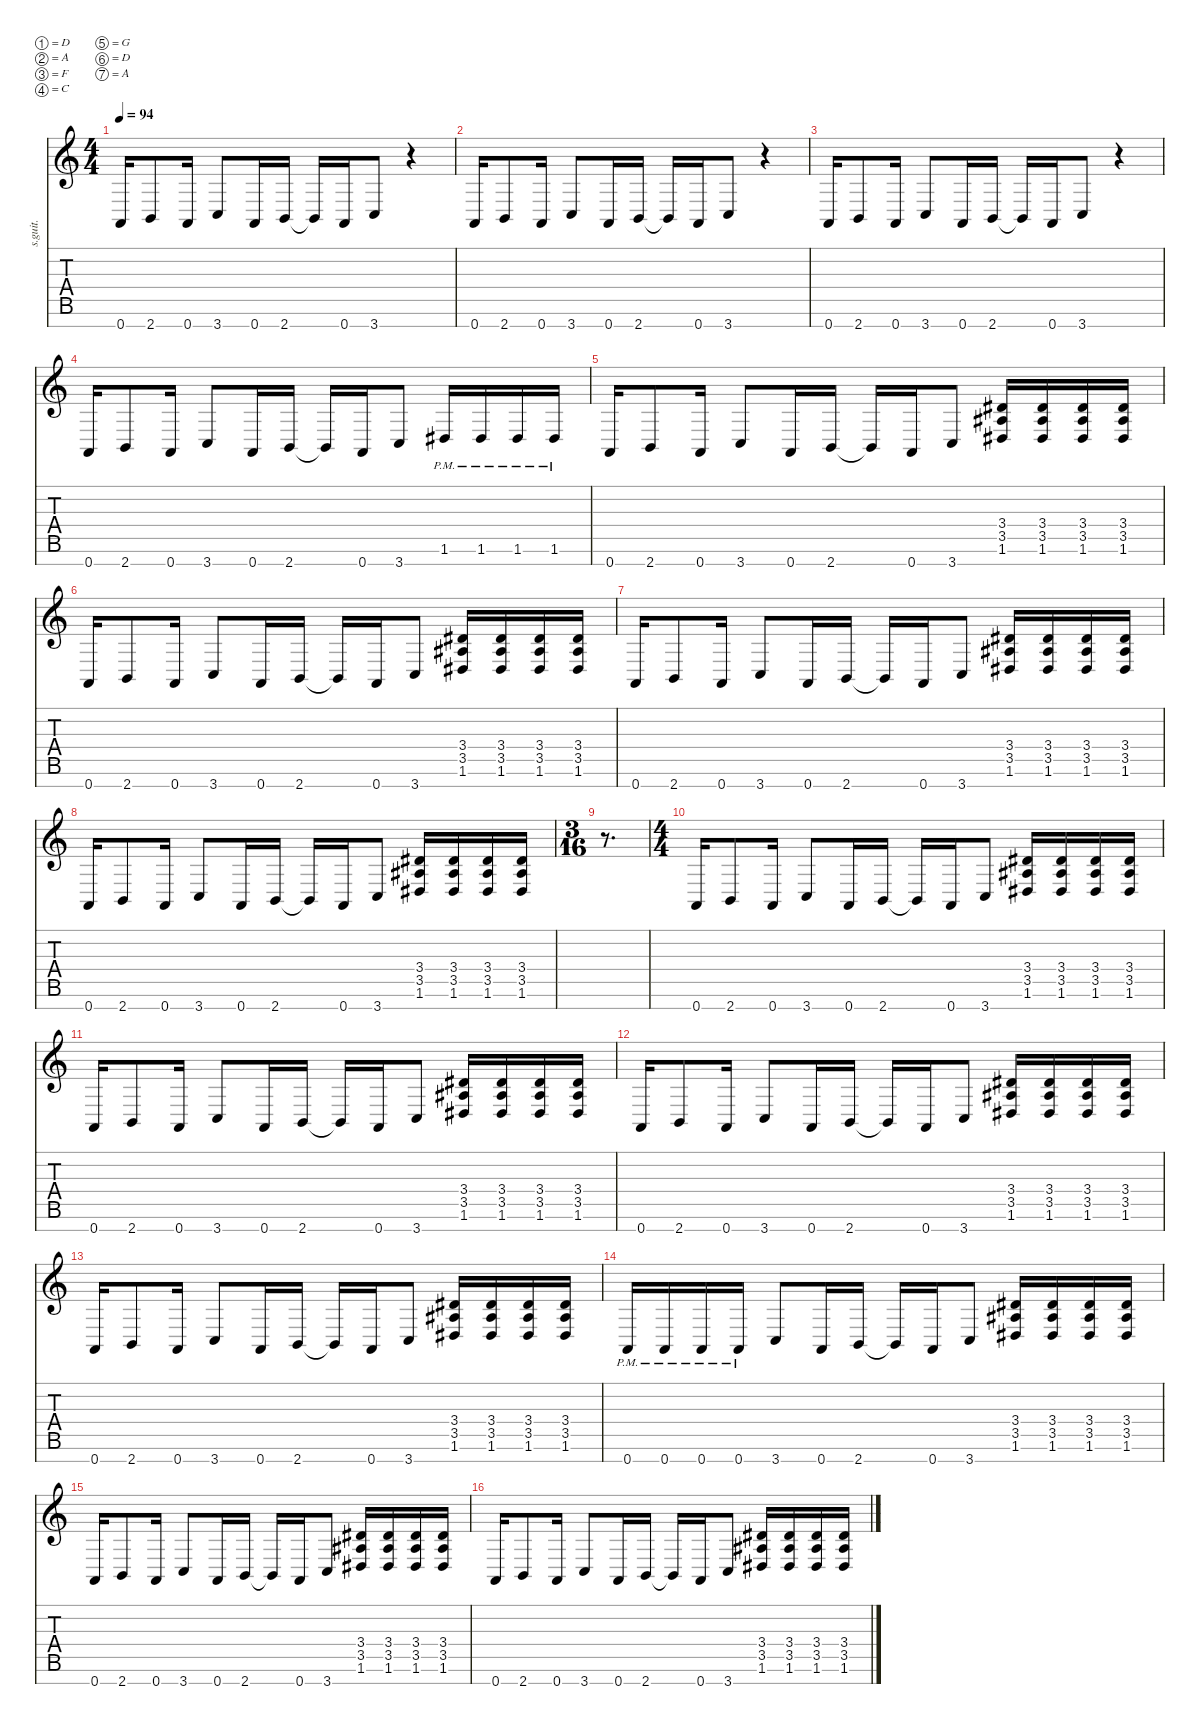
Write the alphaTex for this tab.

\defaultSystemsLayout 4
\hideDynamics
\bracketExtendMode nobrackets
\track ("Brian \"Head\" Welch" "s.guit.") {instrument distortionguitar}
\staff {score tabs}
\tuning (D4 A3 F3 C3 G2 D2 A1)
\ts (4 4)
\tempo 94
\clef g2
\ks c
0.7.16{dy f} 2.7.8 0.7.16 3.7.8 0.7.16 2.7.16 2.7{t}.16 0.7.16 3.7.8 r.4 |
0.7.16 2.7.8 0.7.16 3.7.8 0.7.16 2.7.16 2.7{t}.16 0.7.16 3.7.8 r.4 |
0.7.16 2.7.8 0.7.16 3.7.8 0.7.16 2.7.16 2.7{t}.16 0.7.16 3.7.8 r.4 |
0.7.16 2.7.8 0.7.16 3.7.8 0.7.16 2.7.16 2.7{t}.16 0.7.16 3.7.8 1.6{pm acc #}.16 1.6{pm acc #}.16 1.6{pm acc #}.16 1.6{pm acc #}.16 |
0.7.16 2.7.8 0.7.16 3.7.8 0.7.16 2.7.16 2.7{t}.16 0.7.16 3.7.8 (1.6{acc #} 3.5{acc #} 3.4{acc #}).16 (1.6{acc #} 3.4{acc #} 3.5{acc #}).16 (1.6{acc #} 3.5{acc #} 3.4{acc #}).16 (1.6{acc #} 3.4{acc #} 3.5{acc #}).16 |
0.7.16 2.7.8 0.7.16 3.7.8 0.7.16 2.7.16 2.7{t}.16 0.7.16 3.7.8 (1.6{acc #} 3.5{acc #} 3.4{acc #}).16 (1.6{acc #} 3.4{acc #} 3.5{acc #}).16 (1.6{acc #} 3.5{acc #} 3.4{acc #}).16 (1.6{acc #} 3.4{acc #} 3.5{acc #}).16 |
0.7.16 2.7.8 0.7.16 3.7.8 0.7.16 2.7.16 2.7{t}.16 0.7.16 3.7.8 (1.6{acc #} 3.5{acc #} 3.4{acc #}).16 (1.6{acc #} 3.4{acc #} 3.5{acc #}).16 (1.6{acc #} 3.5{acc #} 3.4{acc #}).16 (1.6{acc #} 3.4{acc #} 3.5{acc #}).16 |
0.7.16 2.7.8 0.7.16 3.7.8 0.7.16 2.7.16 2.7{t}.16 0.7.16 3.7.8 (1.6{acc #} 3.5{acc #} 3.4{acc #}).16 (1.6{acc #} 3.4{acc #} 3.5{acc #}).16 (1.6{acc #} 3.5{acc #} 3.4{acc #}).16 (1.6{acc #} 3.4{acc #} 3.5{acc #}).16 |
\ts (3 16)
\beaming (8 2 2 2 2)
r.8{d} |
\ts (4 4)
\beaming (8 2 2 2 2)
0.7.16 2.7.8 0.7.16 3.7.8 0.7.16 2.7.16 2.7{t}.16 0.7.16 3.7.8 (1.6{acc #} 3.5{acc #} 3.4{acc #}).16 (1.6{acc #} 3.5{acc #} 3.4{acc #}).16 (1.6{acc #} 3.4{acc #} 3.5{acc #}).16 (1.6{acc #} 3.5{acc #} 3.4{acc #}).16 |
0.7.16 2.7.8 0.7.16 3.7.8 0.7.16 2.7.16 2.7{t}.16 0.7.16 3.7.8 (1.6{acc #} 3.4{acc #} 3.5{acc #}).16 (1.6{acc #} 3.5{acc #} 3.4{acc #}).16 (1.6{acc #} 3.4{acc #} 3.5{acc #}).16 (1.6{acc #} 3.5{acc #} 3.4{acc #}).16 |
0.7.16 2.7.8 0.7.16 3.7.8 0.7.16 2.7.16 2.7{t}.16 0.7.16 3.7.8 (1.6{acc #} 3.5{acc #} 3.4{acc #}).16 (1.6{acc #} 3.4{acc #} 3.5{acc #}).16 (1.6{acc #} 3.5{acc #} 3.4{acc #}).16 (1.6{acc #} 3.4{acc #} 3.5{acc #}).16 |
0.7.16 2.7.8 0.7.16 3.7.8 0.7.16 2.7.16 2.7{t}.16 0.7.16 3.7.8 (1.6{acc #} 3.5{acc #} 3.4{acc #}).16 (1.6{acc #} 3.5{acc #} 3.4{acc #}).16 (1.6{acc #} 3.5{acc #} 3.4{acc #}).16 (1.6{acc #} 3.5{acc #} 3.4{acc #}).16 |
0.7{pm}.16 0.7{pm}.16 0.7{pm}.16 0.7{pm}.16 3.7.8 0.7.16 2.7.16 2.7{t}.16 0.7.16 3.7.8 (1.6{acc #} 3.4{acc #} 3.5{acc #}).16 (1.6{acc #} 3.5{acc #} 3.4{acc #}).16 (1.6{acc #} 3.4{acc #} 3.5{acc #}).16 (1.6{acc #} 3.5{acc #} 3.4{acc #}).16 |
0.7.16 2.7.8 0.7.16 3.7.8 0.7.16 2.7.16 2.7{t}.16 0.7.16 3.7.8 (1.6{acc #} 3.4{acc #} 3.5{acc #}).16 (1.6{acc #} 3.5{acc #} 3.4{acc #}).16 (1.6{acc #} 3.4{acc #} 3.5{acc #}).16 (1.6{acc #} 3.5{acc #} 3.4{acc #}).16 |
0.7.16 2.7.8 0.7.16 3.7.8 0.7.16 2.7.16 2.7{t}.16 0.7.16 3.7.8 (1.6{acc #} 3.4{acc #} 3.5{acc #}).16 (1.6{acc #} 3.5{acc #} 3.4{acc #}).16 (1.6{acc #} 3.4{acc #} 3.5{acc #}).16 (1.6{acc #} 3.5{acc #} 3.4{acc #}).16
